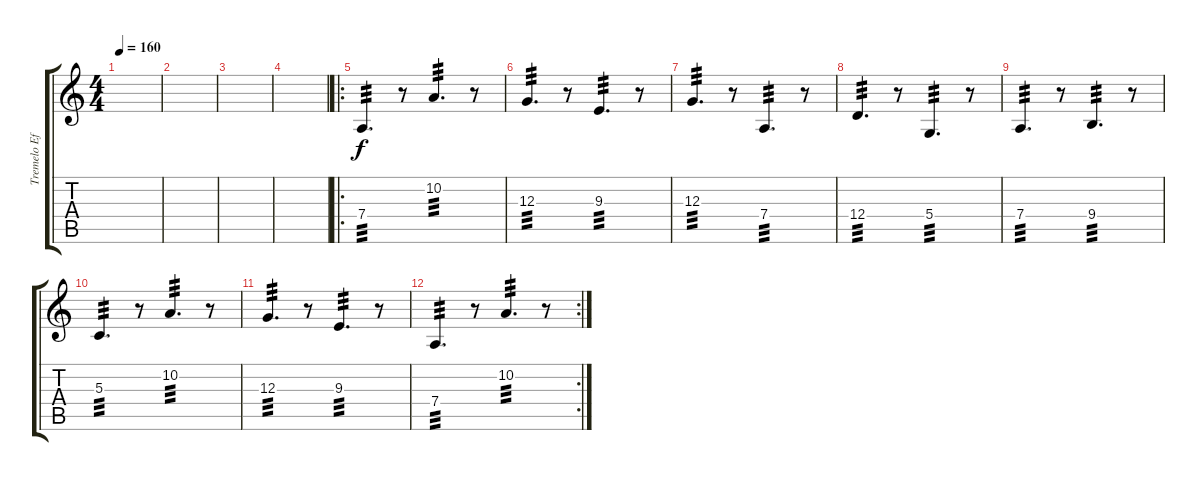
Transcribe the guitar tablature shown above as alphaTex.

\track ("Tremelo Effect" "Tremelo Ef") {instrument pad1newage}
\staff {score tabs}
\tuning (E4 B3 G3 D3 A2 E2) {hide}
\ts (4 4)
\tempo 160
\clef g2
\ks c
|
|
|
|
\ro
7.4.4{d tp 3} r.8 10.2.4{d tp 3} r.8 |
12.3.4{d tp 3} r.8 9.3.4{d tp 3} r.8 |
12.3.4{d tp 3} r.8 7.4.4{d tp 3} r.8 |
12.4.4{d tp 3} r.8 5.4.4{d tp 3} r.8 |
7.4.4{d tp 3} r.8 9.4.4{d tp 3} r.8 |
5.3.4{d tp 3} r.8 10.2.4{d tp 3} r.8 |
12.3.4{d tp 3} r.8 9.3.4{d tp 3} r.8 |
\rc 2
7.4.4{d tp 3} r.8 10.2.4{d tp 3} r.8
